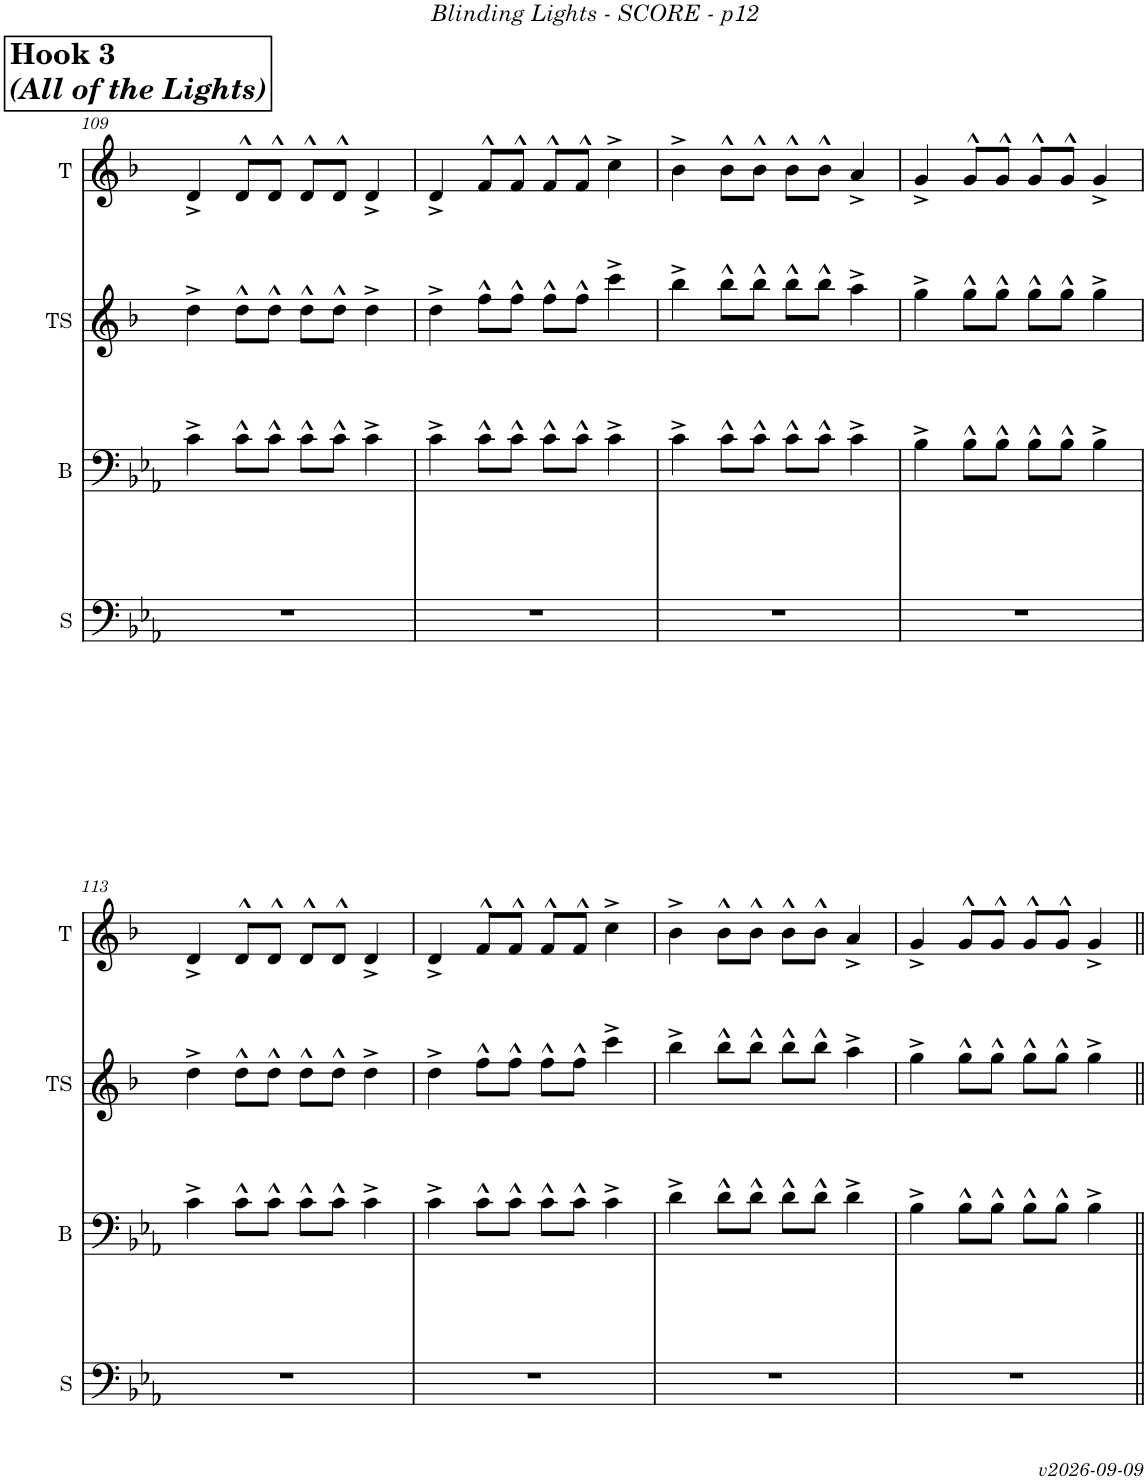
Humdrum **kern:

**kern	**kern	**kern	**kern
*part4	*part3	*part2	*part1
*staff4	*staff3	*staff2	*staff1
*I"Sousa	*I"Trombone	*I"Tenor Sax	*I"Trumpet
*I'S	*	*I'TS	*I'T
!!LO:PB:g=z
*clefF4	*clefF4	*clefG2	*clefG2
*	*	*Trd8c14	*Trd1c2
*k[b-e-a-]	*k[b-e-a-]	*k[b-]	*k[b-]
*M4/4	*M4/4	*M4/4	*M4/4
!!LO:REH:place=s1:a:i:t=(All of the Lights)
!!LO:REH:place=s1:a:B:fs=14:t=Hook 3
=109	=109	=109	=109
1r	4c^\	4dd^\	4d^/
.	8c^^\L	8dd^^\L	8d^^/L
.	8c^^\J	8dd^^\J	8d^^/J
.	8c^^\L	8dd^^\L	8d^^/L
.	8c^^\J	8dd^^\J	8d^^/J
.	4c^\	4dd^\	4d^/
=110	=110	=110	=110
1r	4c^\	4dd^\	4d^/
.	8c^^\L	8ff^^\L	8f^^/L
.	8c^^\J	8ff^^\J	8f^^/J
.	8c^^\L	8ff^^\L	8f^^/L
.	8c^^\J	8ff^^\J	8f^^/J
.	4c^\	4ccc^\	4cc^\
=111	=111	=111	=111
1r	4c^\	4bb-^\	4b-^\
.	8c^^\L	8bb-^^\L	8b-^^\L
.	8c^^\J	8bb-^^\J	8b-^^\J
.	8c^^\L	8bb-^^\L	8b-^^\L
.	8c^^\J	8bb-^^\J	8b-^^\J
.	4c^\	4aa^\	4a^/
=112	=112	=112	=112
1r	4B-^\	4gg^\	4g^/
.	8B-^^\L	8gg^^\L	8g^^/L
.	8B-^^\J	8gg^^\J	8g^^/J
.	8B-^^\L	8gg^^\L	8g^^/L
.	8B-^^\J	8gg^^\J	8g^^/J
.	4B-^\	4gg^\	4g^/
!!LO:LB:g=z
=113	=113	=113	=113
1r	4c^\	4dd^\	4d^/
.	8c^^\L	8dd^^\L	8d^^/L
.	8c^^\J	8dd^^\J	8d^^/J
.	8c^^\L	8dd^^\L	8d^^/L
.	8c^^\J	8dd^^\J	8d^^/J
.	4c^\	4dd^\	4d^/
=114	=114	=114	=114
1r	4c^\	4dd^\	4d^/
.	8c^^\L	8ff^^\L	8f^^/L
.	8c^^\J	8ff^^\J	8f^^/J
.	8c^^\L	8ff^^\L	8f^^/L
.	8c^^\J	8ff^^\J	8f^^/J
.	4c^\	4ccc^\	4cc^\
=115	=115	=115	=115
1r	4d^\	4bb-^\	4b-^\
.	8d^^\L	8bb-^^\L	8b-^^\L
.	8d^^\J	8bb-^^\J	8b-^^\J
.	8d^^\L	8bb-^^\L	8b-^^\L
.	8d^^\J	8bb-^^\J	8b-^^\J
.	4d^\	4aa^\	4a^/
=116	=116	=116	=116
1r	4B-^\	4gg^\	4g^/
.	8B-^^\L	8gg^^\L	8g^^/L
.	8B-^^\J	8gg^^\J	8g^^/J
.	8B-^^\L	8gg^^\L	8g^^/L
.	8B-^^\J	8gg^^\J	8g^^/J
.	4B-^\	4gg^\	4g^/
=||	=||	=||	=||
*-	*-	*-	*-
